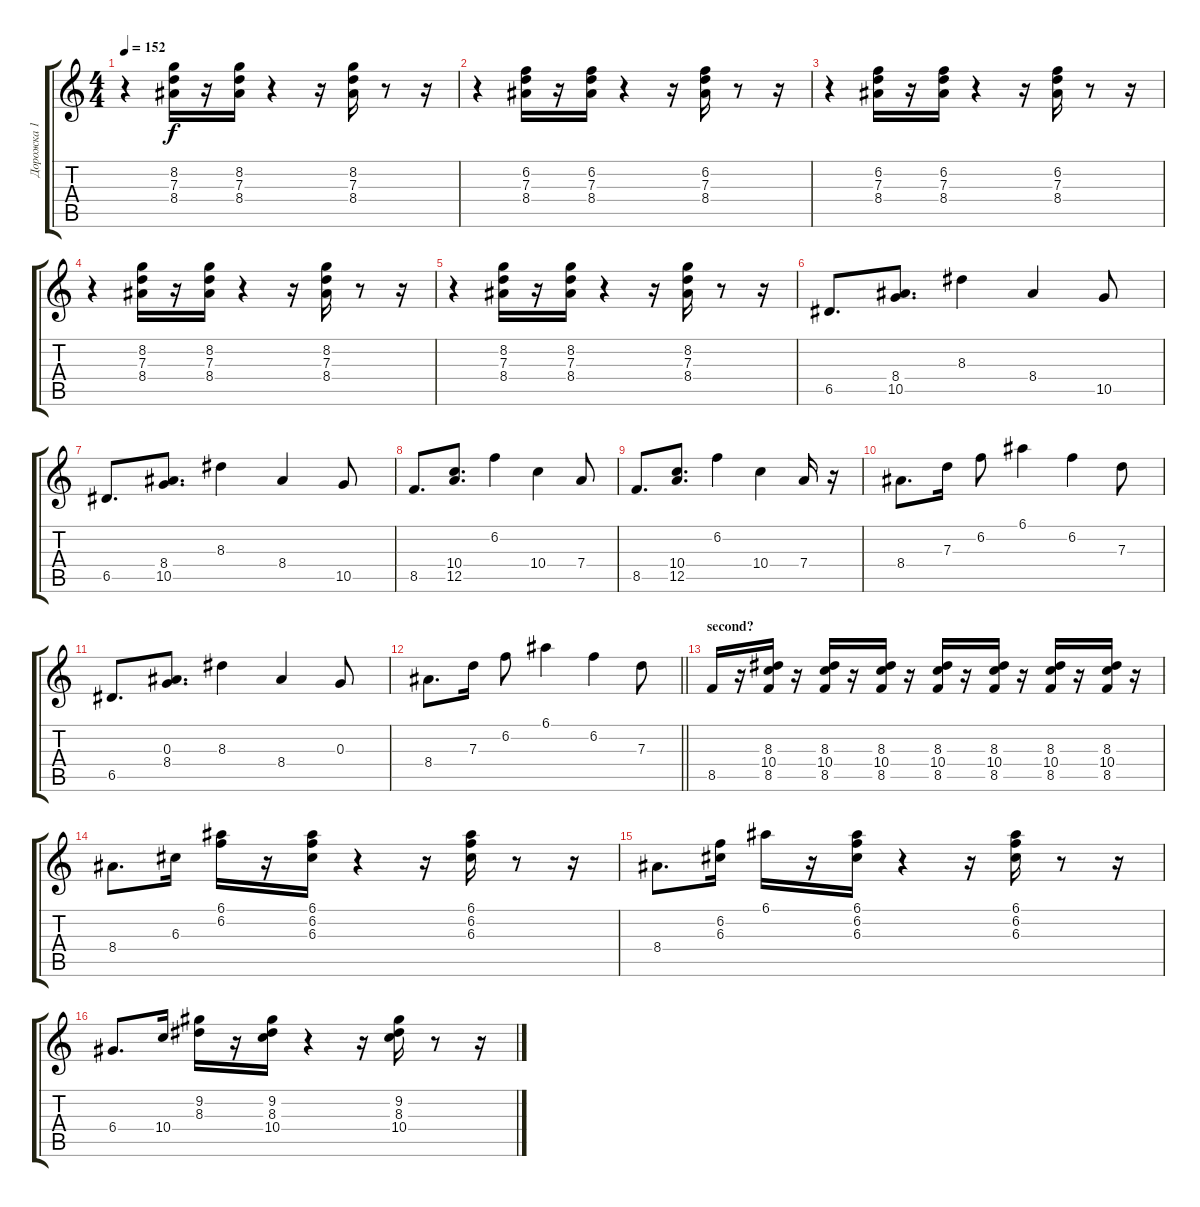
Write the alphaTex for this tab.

\track ("Дорожка 1" "Дорожка 1") {instrument electricguitarclean}
\staff {score tabs}
\tuning (E4 B3 G3 D3 A2 E2) {hide}
\ts (4 4)
\tempo 152
\clef g2
\ks c
r.4{dy f} (8.2 7.3 8.4).16 r.16 (8.2 7.3 8.4).16 r.4 r.16 (8.2 7.3 8.4).16 r.8 r.16 |
r.4 (6.2 7.3 8.4).16 r.16 (6.2 7.3 8.4).16 r.4 r.16 (6.2 7.3 8.4).16 r.8 r.16 |
r.4 (6.2 7.3 8.4).16 r.16 (6.2 7.3 8.4).16 r.4 r.16 (6.2 7.3 8.4).16 r.8 r.16 |
r.4 (8.2 7.3 8.4).16 r.16 (8.2 7.3 8.4).16 r.4 r.16 (8.2 7.3 8.4).16 r.8 r.16 |
r.4 (8.2 7.3 8.4).16 r.16 (8.2 7.3 8.4).16 r.4 r.16 (8.2 7.3 8.4).16 r.8 r.16 |
6.5.8{d} (8.4 10.5).8{d} 8.3.4 8.4.4 10.5.8 |
6.5.8{d} (8.4 10.5).8{d} 8.3.4 8.4.4 10.5.8 |
8.5.8{d} (10.4 12.5).8{d} 6.2.4 10.4.4 7.4.8 |
8.5.8{d} (10.4 12.5).8{d} 6.2.4 10.4.4 7.4.16 r.16 |
8.4.8{d} 7.3.16 6.2.8 6.1.4 6.2.4 7.3.8 |
6.5.8{d} (0.3 8.4).8{d} 8.3.4 8.4.4 0.3.8 |
\barLineRight lightlight
8.4.8{d} 7.3.16 6.2.8 6.1.4 6.2.4 7.3.8 |
\section ("" "second?")
8.5.16 r.16 (8.3 10.4 8.5).16 r.16 (8.3 10.4 8.5).16 r.16 (8.3 10.4 8.5).16 r.16 (8.3 10.4 8.5).16 r.16 (8.3 10.4 8.5).16 r.16 (8.3 10.4 8.5).16 r.16 (8.3 10.4 8.5).16 r.16 |
8.4.8{d} 6.3.16 (6.1 6.2).16 r.16 (6.1 6.2 6.3).16 r.4 r.16 (6.1 6.2 6.3).16 r.8 r.16 |
8.4.8{d} (6.2 6.3).16 6.1.16 r.16 (6.1 6.2 6.3).16 r.4 r.16 (6.1 6.2 6.3).16 r.8 r.16 |
6.4.8{d} 10.4.16 (9.2 8.3).16 r.16 (9.2 8.3 10.4).16 r.4 r.16 (9.2 8.3 10.4).16 r.8 r.16
